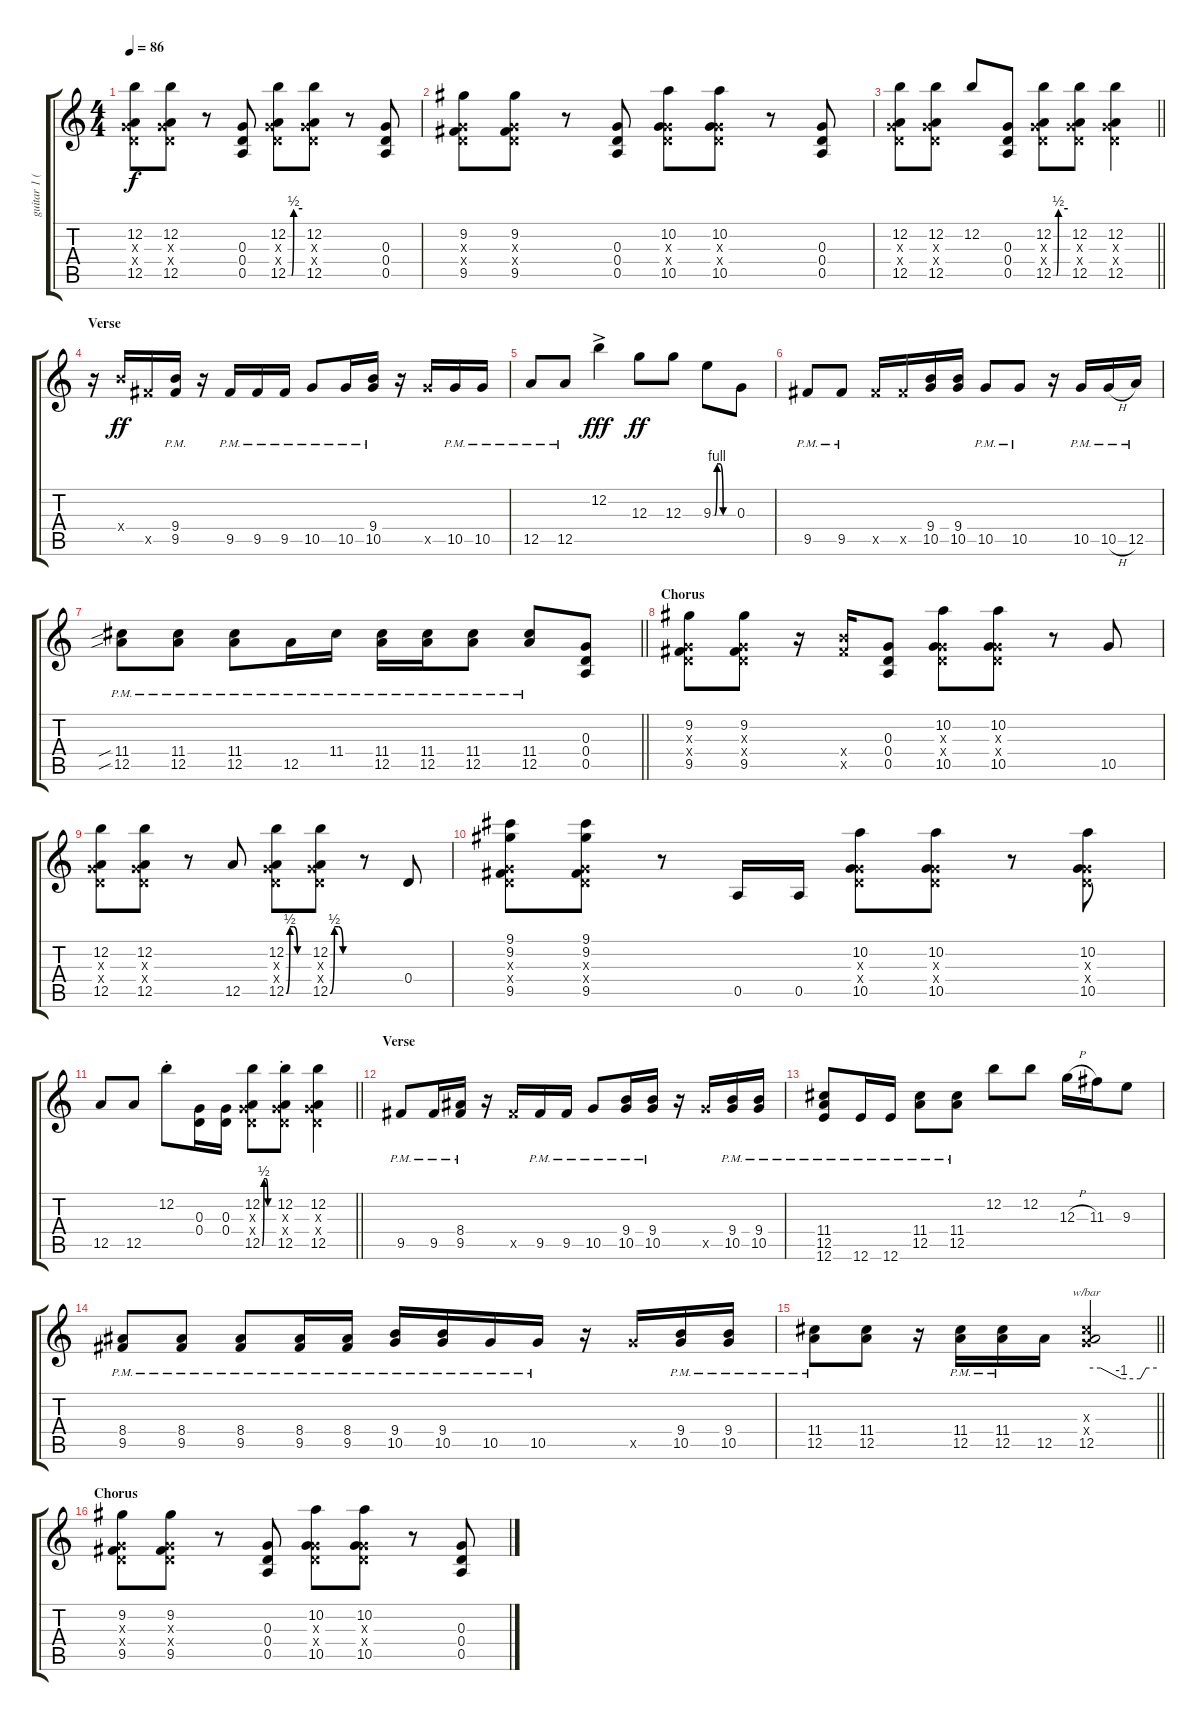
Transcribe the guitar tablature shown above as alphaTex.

\track ("guitar 1 (brock)" "guitar 1 (") {instrument overdrivenguitar}
\staff {score tabs}
\tuning (E4 B3 G3 D3 A2 E2) {hide}
\ts (4 4)
\tempo 86
\clef g2
\ks c
(12.2 0.3{x} 0.4{x} 12.5).8{dy f} (12.2 0.3{x} 0.4{x} 12.5).8 r.8 (0.3 0.4 0.5).8 (12.2 0.3{x} 0.4{x} 12.5{be (custom 0 0 15 0 24 2 60 2)}).8 (12.2 0.3{x} 0.4{x} 12.5).8 r.8 (0.3 0.4 0.5).8 |
(9.2 0.3{x} 0.4{x} 9.5).8 (9.2 0.3{x} 0.4{x} 9.5).8 r.8 (0.3 0.4 0.5).8 (10.2 0.3{x} 0.4{x} 10.5).8 (10.2 0.3{x} 0.4{x} 10.5).8 r.8 (0.3 0.4 0.5).8 |
\barLineRight lightlight
(12.2 0.3{x} 0.4{x} 12.5).8 (12.2 0.3{x} 0.4{x} 12.5).8 12.2.8 (0.3 0.4 0.5).8 (12.2 0.3{x} 0.4{x} 12.5{be (custom 0 0 13 0 21 2 60 2)}).8 (12.2 0.3{x} 0.4{x} 12.5).8 (12.2 0.3{x} 0.4{x} 12.5).4 |
\section ("" "Verse")
r.16 9.4{x}.16{dy ff} 9.5{x}.16 (9.4{pm} 9.5{pm}).16 r.16 9.5{pm}.16 9.5{pm}.16 9.5{pm}.16 10.5{pm}.8 10.5{pm}.16 (9.4{pm} 10.5{pm}).16 r.16 10.5{x}.16 10.5{pm}.16 10.5{pm}.16 |
12.5{pm}.8 12.5{pm}.8 12.2{ac}.4{dy fff} 12.3.8{dy ff} 12.3.8 9.3{be (custom 0 0 5 0 12 4 21 4 30 0 60 0)}.8 0.3.8 |
9.5{pm}.8 9.5{pm}.8 9.5{x}.16 9.5{x}.16 (9.4 10.5).16 (9.4 10.5).16 10.5{pm}.8 10.5{pm}.8 r.16 10.5{pm}.16 10.5{h pm}.16 12.5{pm}.16 |
\barLineRight lightlight
(11.4{sib pm} 12.5{sib pm}).8 (11.4{pm} 12.5{pm}).8 (11.4{pm} 12.5{pm}).8 12.5{pm}.16 11.4{pm}.16 (11.4{pm} 12.5{pm}).16 (11.4{pm} 12.5{pm}).16 (11.4{pm} 12.5{pm}).8 (11.4{pm} 12.5{pm}).8 (0.3 0.4 0.5).8 |
\section ("" "Chorus")
(9.2 0.3{x} 0.4{x} 9.5).8 (9.2 0.3{x} 0.4{x} 9.5).8 r.16 (9.4{x} 9.5{x}).16 (0.3 0.4 0.5).8 (10.2 0.3{x} 0.4{x} 10.5).8 (10.2 0.3{x} 0.4{x} 10.5).8 r.8 10.5.8 |
(12.2 0.3{x} 0.4{x} 12.5).8 (12.2 0.3{x} 0.4{x} 12.5).8 r.8 12.5.8 (12.2 0.3{x} 0.4{x} 12.5{be (custom 0 0 10 2 20 2 30 0 60 0)}).8 (12.2 0.3{x} 0.4{x} 12.5{be (custom 0 0 10 2 20 2 30 0 60 0)}).8 r.8 0.4.8 |
(9.1 9.2 0.3{x} 0.4{x} 9.5).8 (9.1 9.2 0.3{x} 0.4{x} 9.5).8 r.8 0.5.16 0.5.16 (10.2 0.3{x} 0.4{x} 10.5).8 (10.2 0.3{x} 0.4{x} 10.5).8 r.8 (10.2 0.3{x} 0.4{x} 10.5).8 |
\barLineRight lightlight
12.5.8 12.5.8 12.2{st}.8 (0.3 0.4).16 (0.3 0.4).16 (12.2 0.3{x} 0.4{x} 12.5{be (custom 0 0 10 2 20 2 30 0 60 0)}).8 (12.2{st} 0.3{x} 0.4{x} 12.5{st}).8 (12.2 0.3{x} 0.4{x} 12.5).4 |
\section ("" "Verse")
9.5{pm}.8 9.5{pm}.16 (8.4{pm} 9.5{pm}).16 r.16 9.5{x}.16 9.5{pm}.16 9.5{pm}.16 10.5{pm}.8 (9.4{pm} 10.5{pm}).16 (9.4{pm} 10.5{pm}).16 r.16 10.5{x}.16 (9.4{pm} 10.5{pm}).16 (9.4{pm} 10.5{pm}).16 |
(11.4{pm} 12.5{pm} 12.6{pm}).8 12.6{pm}.16 12.6{pm}.16 (11.4{pm} 12.5{pm}).8 (11.4{pm} 12.5{pm}).8 12.2.8 12.2.8 12.3{h}.16 11.3.16 9.3.8 |
(8.4{pm} 9.5{pm}).8 (8.4{pm} 9.5{pm}).8 (8.4{pm} 9.5{pm}).8 (8.4{pm} 9.5{pm}).16 (8.4{pm} 9.5{pm}).16 (9.4{pm} 10.5{pm}).16 (9.4{pm} 10.5{pm}).16 10.5{pm}.16 10.5{pm}.16 r.16 10.5{x}.16 (9.4{pm} 10.5{pm}).16 (9.4{pm} 10.5{pm}).16 |
\barLineRight lightlight
(11.4{pm} 12.5{pm}).8 (11.4 12.5).8 r.16 (11.4{pm} 12.5{pm}).16 (11.4{pm} 12.5{pm}).16 12.5.16 (0.3{x} 11.4{x} 12.5).2{tbe (custom default 0 0 12 0 30 -4 46 -4 51 0 60 0)} |
\section ("" "Chorus")
(9.2 0.3{x} 0.4{x} 9.5).8 (9.2 0.3{x} 0.4{x} 9.5).8 r.8 (0.3 0.4 0.5).8 (10.2 0.3{x} 0.4{x} 10.5).8 (10.2 0.3{x} 0.4{x} 10.5).8 r.8 (0.3 0.4 0.5).8
